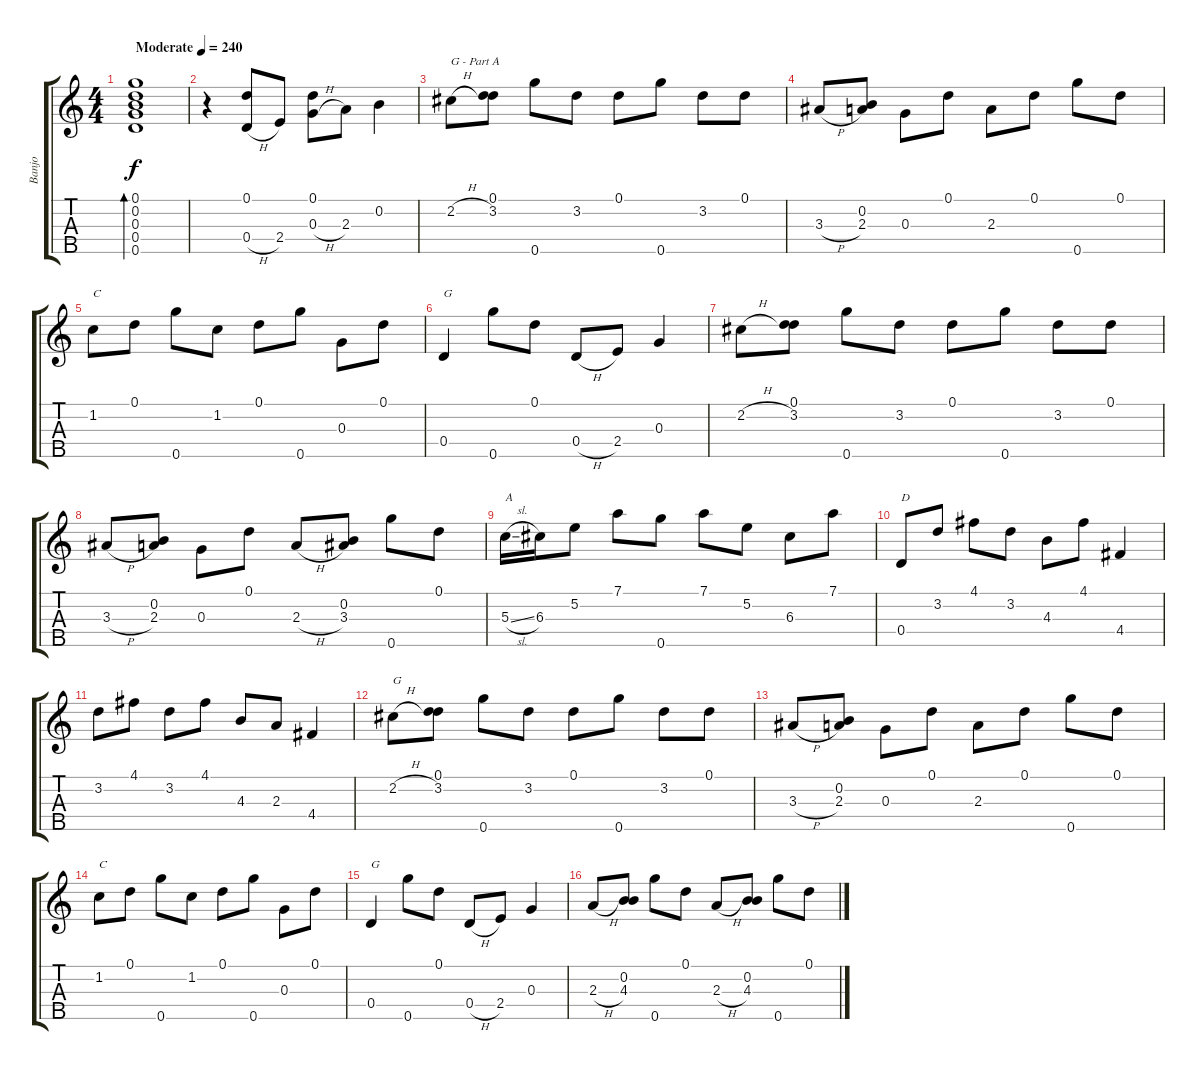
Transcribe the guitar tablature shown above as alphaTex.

\track ("Banjo" "Banjo") {instrument banjo}
\staff {score tabs}
\tuning (D4 B3 G3 D3 G4) {hide}
\displaytranspose 12
\ts (4 4)
\tempo (240 "Moderate")
\clef g2
\ks c
(0.1 0.2 0.3 0.4 0.5).1{bd 480 dy f instrument banjo} |
r.4 (0.1 0.4{h}).8 2.4.8 (0.1 0.3{h}).8 2.3.8 0.2.4 |
2.2{h}.8{txt "G - Part A"} (0.1 3.2).8 0.5.8 3.2.8 0.1.8 0.5.8 3.2.8 0.1.8 |
3.3{h}.8 (0.2 2.3).8 0.3.8 0.1.8 2.3.8 0.1.8 0.5.8 0.1.8 |
1.2.8{txt "C"} 0.1.8 0.5.8 1.2.8 0.1.8 0.5.8 0.3.8 0.1.8 |
0.4.4{txt "G"} 0.5.8 0.1.8 0.4{h}.8 2.4.8 0.3.4 |
2.2{h}.8 (0.1 3.2).8 0.5.8 3.2.8 0.1.8 0.5.8 3.2.8 0.1.8 |
3.3{h}.8 (0.2 2.3).8 0.3.8 0.1.8 2.3{h}.8 (0.2 3.3).8 0.5.8 0.1.8 |
5.3{sl}.16{txt "A"} 6.3.16 5.2.8 7.1.8 0.5.8 7.1.8 5.2.8 6.3.8 7.1.8 |
0.4.8{txt "D"} 3.2.8 4.1.8 3.2.8 4.3.8 4.1.8 4.4.4 |
3.2.8 4.1.8 3.2.8 4.1.8 4.3.8 2.3.8 4.4.4 |
2.2{h}.8{txt "G"} (0.1 3.2).8 0.5.8 3.2.8 0.1.8 0.5.8 3.2.8 0.1.8 |
3.3{h}.8 (0.2 2.3).8 0.3.8 0.1.8 2.3.8 0.1.8 0.5.8 0.1.8 |
1.2.8{txt "C"} 0.1.8 0.5.8 1.2.8 0.1.8 0.5.8 0.3.8 0.1.8 |
0.4.4{txt "G"} 0.5.8 0.1.8 0.4{h}.8 2.4.8 0.3.4 |
2.3{h}.8 (0.2 4.3).8 0.5.8 0.1.8 2.3{h}.8 (0.2 4.3).8 0.5.8 0.1.8
